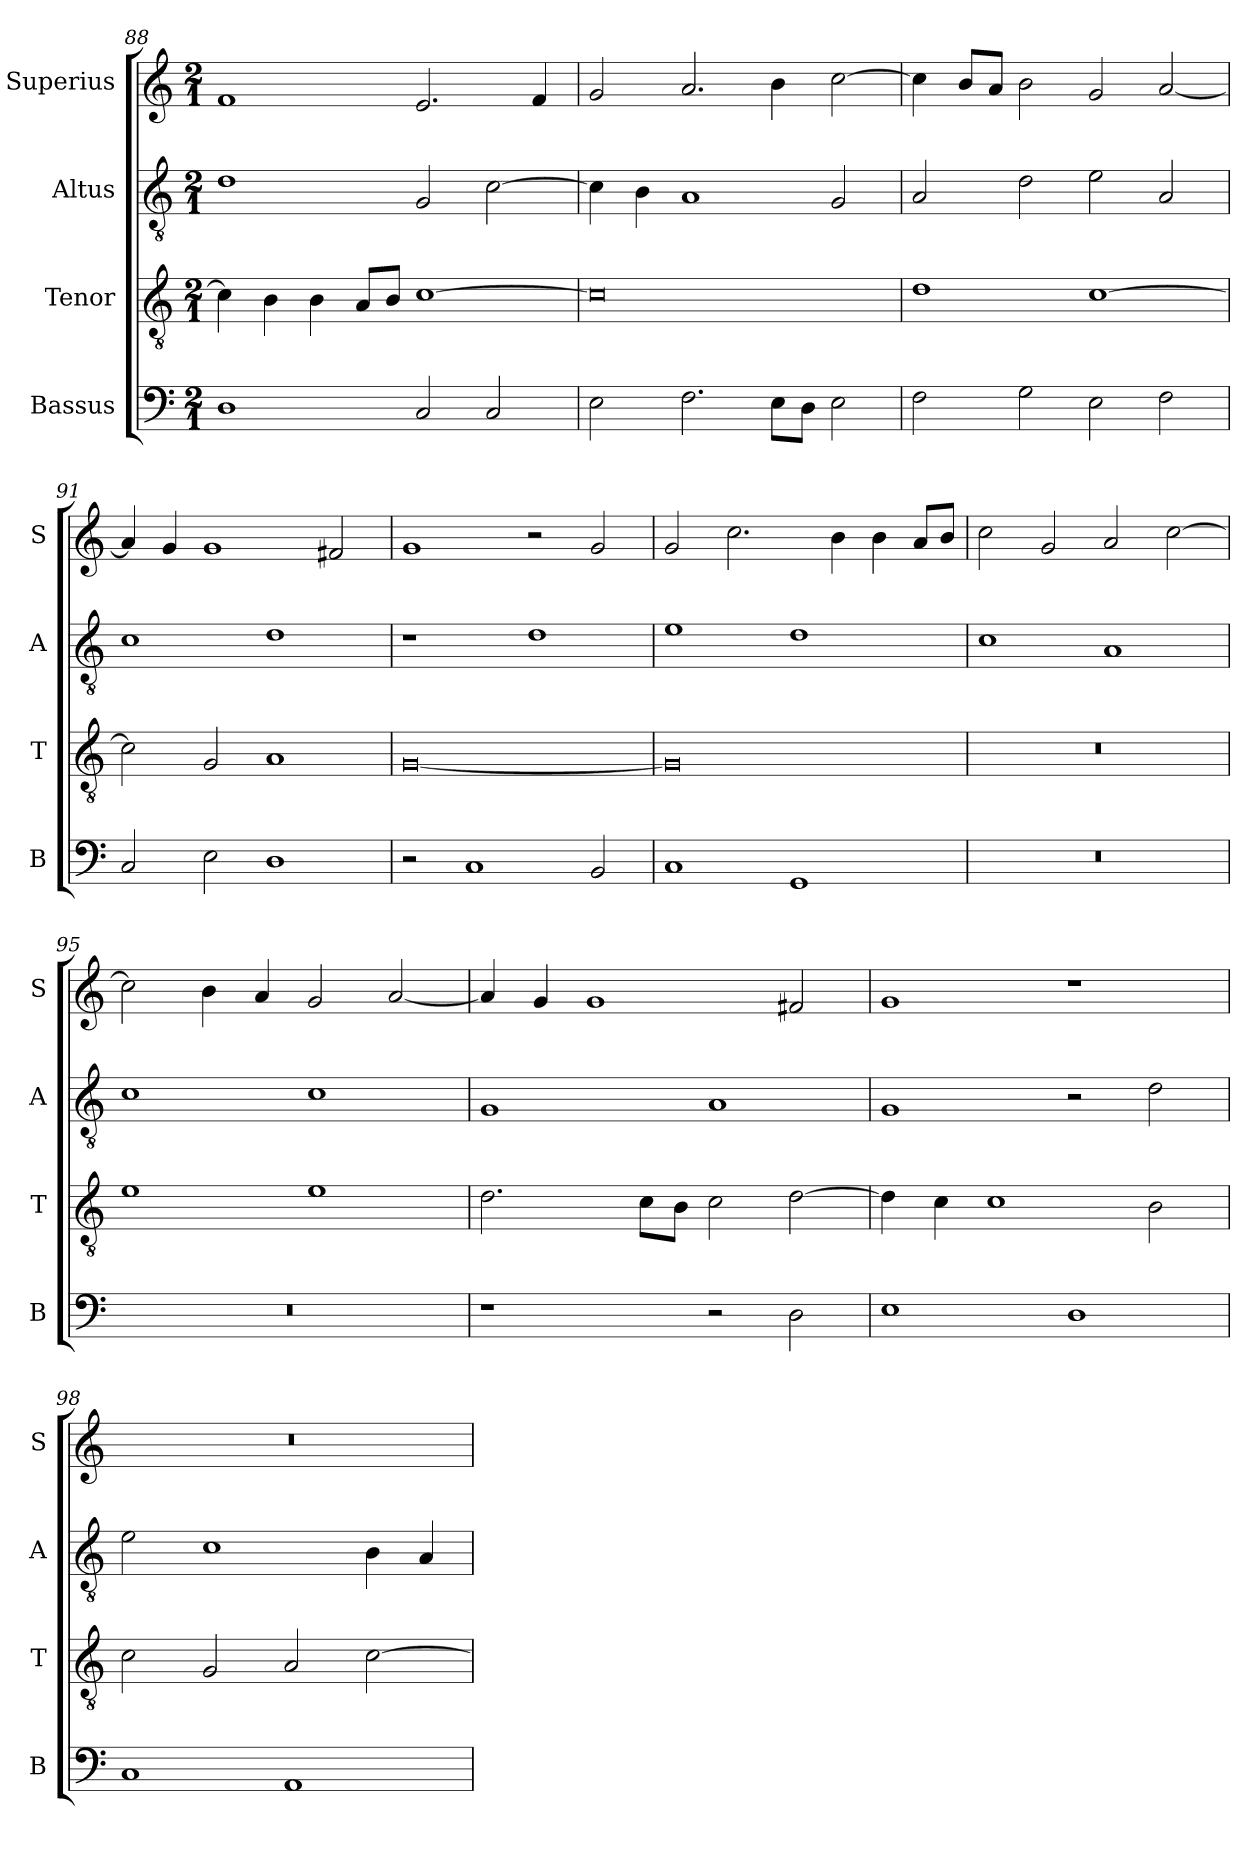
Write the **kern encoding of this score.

**kern	**kern	**kern	**kern
*part4	*part3	*part2	*part1
*staff4	*staff3	*staff2	*staff1
*I"Bassus	*I"Tenor	*I"Altus	*I"Superius
*I'B	*I'T	*I'A	*I'S
*clefF4	*clefGv2	*clefGv2	*clefG2
*k[]	*k[]	*k[]	*k[]
*C:	*C:	*C:	*C:
*M2/1	*M2/1	*M2/1	*M2/1
=88	=88	=88	=88
1D	4c]	1d	1f
.	4B	.	.
.	4B	.	.
.	8AL	.	.
.	8BJ	.	.
2C	[1c	2G	2.e
2C	.	[2c	.
.	.	.	4f
=89	=89	=89	=89
2E	0c]	4c]	2g
.	.	4B	.
2.F	.	1A	2.a
8EL	.	.	4b
8DJ	.	.	.
2E	.	2G	[2cc
=90	=90	=90	=90
2F	1d	2A	4cc]
.	.	.	8bL
.	.	.	8aJ
2G	.	2d	2b
2E	[1c	2e	2g
2F	.	2A	[2a
=91	=91	=91	=91
2C	2c]	1c	4a]
.	.	.	4g
2E	2G	.	1g
1D	1A	1d	.
.	.	.	2f#X
=92	=92	=92	=92
2r	[0G	1r	1g
1C	.	.	.
.	.	1d	2r
2BB	.	.	2g
=93	=93	=93	=93
1C	0G]	1e	2g
.	.	.	2.cc
1GG	.	1d	.
.	.	.	4b
.	.	.	4b
.	.	.	8aL
.	.	.	8bJ
=94	=94	=94	=94
0r	0r	1c	2cc
.	.	.	2g
.	.	1A	2a
.	.	.	[2cc
=95	=95	=95	=95
0r	1e	1c	2cc]
.	.	.	4b
.	.	.	4a
.	1e	1c	2g
.	.	.	[2a
=96	=96	=96	=96
1r	2.d	1G	4a]
.	.	.	4g
.	.	.	1g
.	8cL	.	.
.	8BJ	.	.
2r	2c	1A	.
2D	[2d	.	2f#X
=97	=97	=97	=97
1E	4d]	1G	1g
.	4c	.	.
.	1c	.	.
1D	.	2r	1r
.	2B	2d	.
=98	=98	=98	=98
1C	2c	2e	0r
.	2G	1c	.
1AA	2A	.	.
.	[2c	4B	.
.	.	4A	.
=	=	=	=
*-	*-	*-	*-
